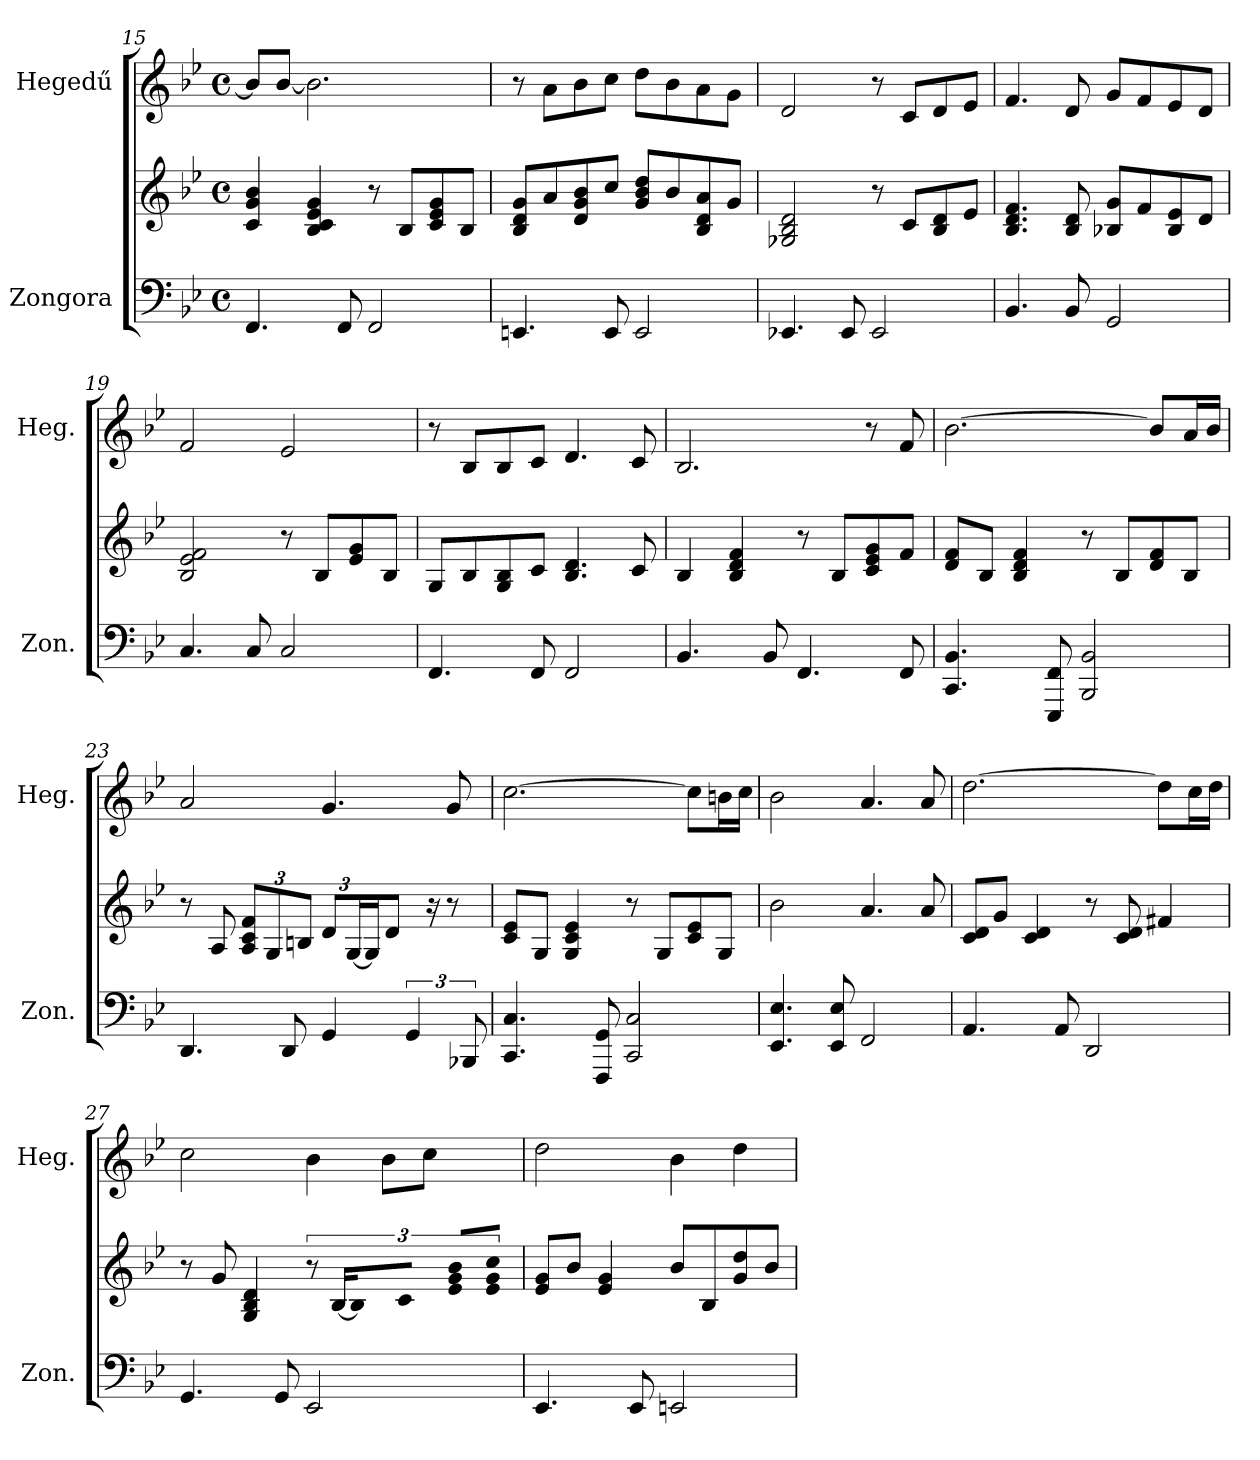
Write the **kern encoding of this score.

**kern	**kern	**kern
*part2	*part2	*part1
*staff3	*staff2	*staff1
*I"Zongora	*	*I"Hegedű
*I'Zon.	*	*I'Heg.
!!LO:PB:g=z
*clefF4	*clefG2	*clefG2
*k[b-e-]	*k[b-e-]	*k[b-e-]
*M4/4	*M4/4	*M4/4
*met(c)	*met(c)	*met(c)
=15	=15	=15
4.FF/	4c/ 4g/ 4b-/	8b-/L]
.	.	[8b-/J
.	4B-/ 4c/ 4e-/ 4g/	2.b-\]
8FF/	.	.
2FF/	8r	.
.	8B-/L	.
.	8c/ 8e-/ 8g/	.
.	8B-/J	.
=16	=16	=16
4.EEn/	8B-/ 8d/ 8g/L	8r
.	8a/	8a\L
.	8d/ 8g/ 8b-/	8b-\
8EE/	8cc/J	8cc\J
2EE/	8g/ 8b-/ 8dd/L	8dd\L
.	8b-/	8b-\
.	8B-/ 8d/ 8a/	8a\
.	8g/J	8g\J
=17	=17	=17
4.EE-X/	2G-X/ 2B-/ 2d/	2d/
8EE-/	.	.
2EE-/	8r	8r
.	8c/L	8c/L
.	8B-/ 8d/	8d/
.	8e-/J	8e-/J
=18	=18	=18
4.BB-/	4.B-/ 4.d/ 4.f/	4.f/
8BB-/	8B-/ 8d/	8d/
2GG/	8B-X/ 8g/L	8g/L
.	8f/	8f/
.	8B-/ 8e-/	8e-/
.	8d/J	8d/J
!!LO:LB:g=z
=19	=19	=19
4.C/	2B-/ 2e-/ 2f/	2f/
8C/	.	.
2C/	8r	2e-/
.	8B-/L	.
.	8e-/ 8g/	.
.	8B-/J	.
=20	=20	=20
4.FF/	8G/L	8r
.	8B-/	8B-/L
.	8G/ 8B-/	8B-/
8FF/	8c/J	8c/J
2FF/	4.B-/ 4.d/	4.d/
.	8c/	8c/
=21	=21	=21
4.BB-/	4B-/	2.B-/
.	4B-/ 4d/ 4f/	.
8BB-/	.	.
4.FF/	8r	.
.	8B-/L	.
.	8c/ 8e-/ 8g/	8r
8FF/	8f/J	8f/
=22	=22	=22
4.CC/ 4.BB-/	8d/ 8f/L	[2.b-\
.	8B-/J	.
.	4B-/ 4d/ 4f/	.
8EEE-/ 8FF/	.	.
2BBB-/ 2BB-/	8r	.
.	8B-/L	.
.	8d/ 8f/	8b-/L]
.	8B-/J	16a/L
.	.	16b-/JJ
!!LO:LB:g=z
=23	=23	=23
4.DD/	8r	2a/
.	8A/	.
*	*Xbrackettup	*
.	12A/ 12c/ 12f/L	.
.	12G/	.
8DD/	.	.
.	12Bn/J	.
4GG/	12d/L	4.g/
.	[24G/L	.
.	16G/J]	.
.	8d/J	.
6GG/	.	.
.	16r	.
.	8r	8g/
12BBB-X/	.	.
=24	=24	=24
4.CC/ 4.C/	8c/ 8e-/L	[2.cc\
.	8G/J	.
.	4G/ 4c/ 4e-/	.
8FFF/ 8GG/	.	.
2CC/ 2C/	8r	.
.	8G/L	.
.	8c/ 8e-/	8cc\L]
.	8G/J	16bn\L
.	.	16cc\JJ
=25	=25	=25
4.EE-/ 4.E-/	2b-\	2b-\
8EE-/ 8E-/	.	.
2FF/	4.a/	4.a/
.	8a/	8a/
!!LO:LB:g=z
=26	=26	=26
4.AA/	8c/ 8d/L	[2.dd\
.	8g/J	.
.	4c/ 4d/	.
8AA/	.	.
2DD/	8r	.
.	8c/ 8d/	.
.	4f#X/	8dd\L]
.	.	16cc\L
.	.	16dd\JJ
=27	=27	=27
4.GG/	8r	2cc\
.	8g/	.
.	4G/ 4B-/ 4d/	.
8GG/	.	.
*	*brackettup	*
2EE-/	12r	4b-\
.	[24B-/LL	.
.	16B-/]	.
.	16c/JJ	.
.	8e-/ 8g/ 8b-/L	8b-\L
.	8e-/ 8g/ 8cc/J	8cc\J
=28	=28	=28
4.EE-/	8e-/ 8g/L	2dd\
.	8b-/J	.
.	4e-/ 4g/	.
8EE-/	.	.
2EEn/	8b-/L	4b-\
.	8B-/	.
.	8g/ 8dd/	4dd\
.	8b-/J	.
=	=	=
*-	*-	*-
